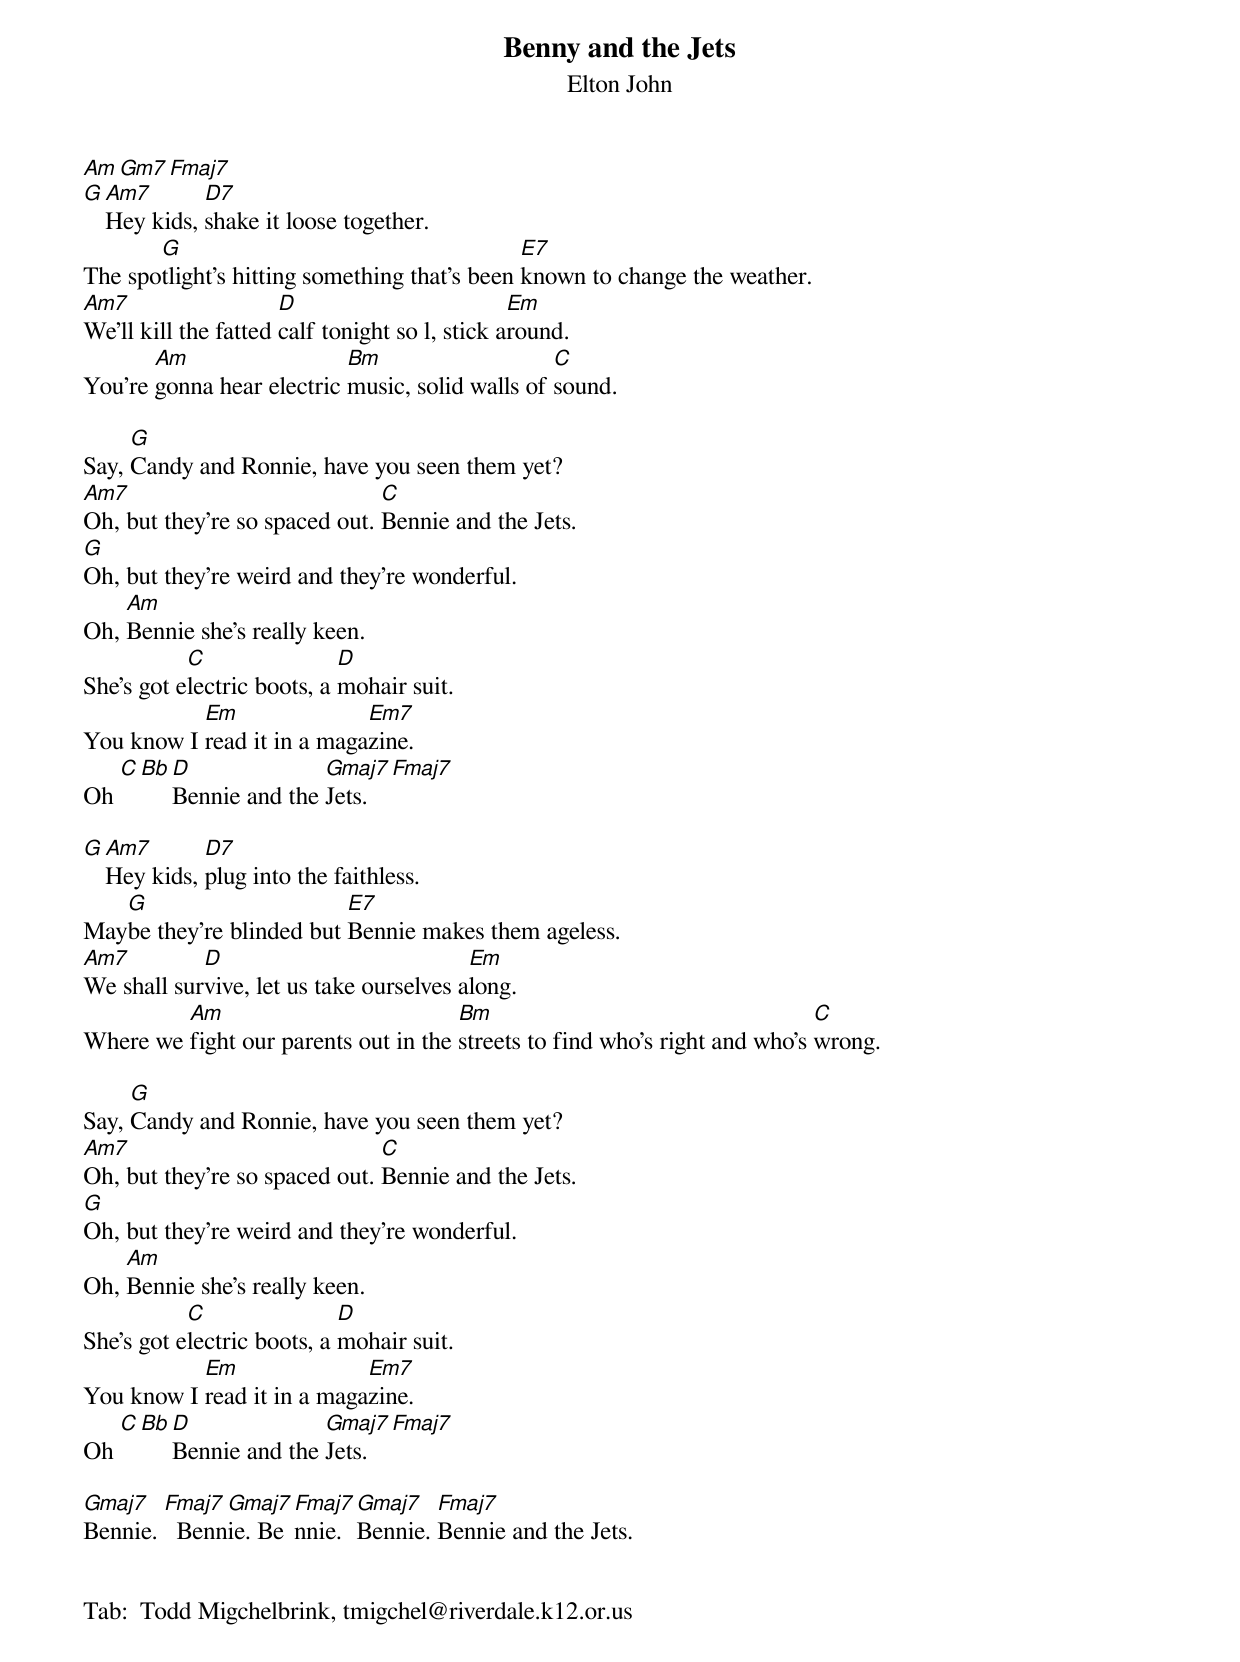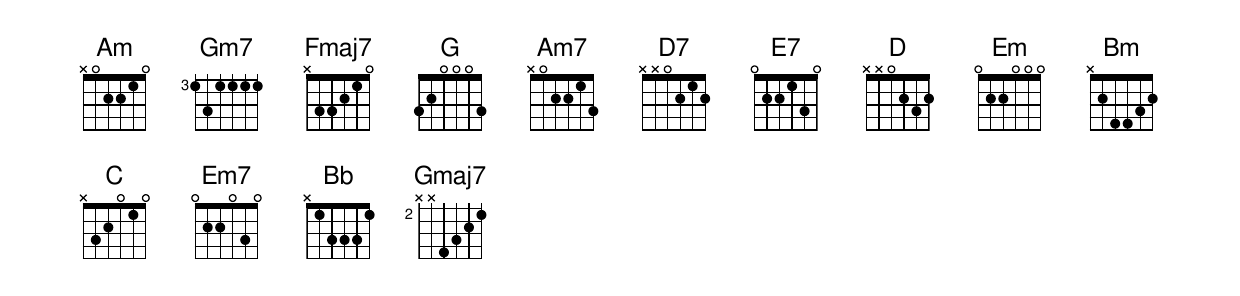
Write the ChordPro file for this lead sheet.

{title:Benny and the Jets}
{subtitle:Elton John}

[Am][Gm7][Fmaj7]
[G][Am7]Hey kids, [D7]shake it loose together.
The spo[G]tlight's hitting something that's been [E7]known to change the weather.
[Am7]We'll kill the fatted [D]calf tonight so l, stick a[Em]round.
You're [Am]gonna hear electric [Bm]music, solid walls of [C]sound.

Say, [G]Candy and Ronnie, have you seen them yet?
[Am7]Oh, but they're so spaced out. [C]Bennie and the Jets.
[G]Oh, but they're weird and they're wonderful.
Oh, [Am]Bennie she's really keen.
She's got e[C]lectric boots, a [D]mohair suit.
You know I [Em]read it in a maga[Em7]zine.
Oh [C][Bb][D]Bennie and the [Gmaj7]Jets. [Fmaj7]

[G][Am7]Hey kids, [D7]plug into the faithless.
May[G]be they're blinded but [E7]Bennie makes them ageless.
[Am7]We shall sur[D]vive, let us take ourselves a[Em]long.
Where we [Am]fight our parents out in the [Bm]streets to find who's right and who's [C]wrong.

Say, [G]Candy and Ronnie, have you seen them yet?
[Am7]Oh, but they're so spaced out. [C]Bennie and the Jets.
[G]Oh, but they're weird and they're wonderful.
Oh, [Am]Bennie she's really keen.
She's got e[C]lectric boots, a [D]mohair suit.
You know I [Em]read it in a maga[Em7]zine.
Oh [C][Bb][D]Bennie and the [Gmaj7]Jets. [Fmaj7]

[Gmaj7]Bennie. [Fmaj7]  Benn[Gmaj7]ie. Be[Fmaj7]nnie. [Gmaj7]Bennie. [Fmaj7]Bennie and the Jets.


Tab:  Todd Migchelbrink, tmigchel@riverdale.k12.or.us
